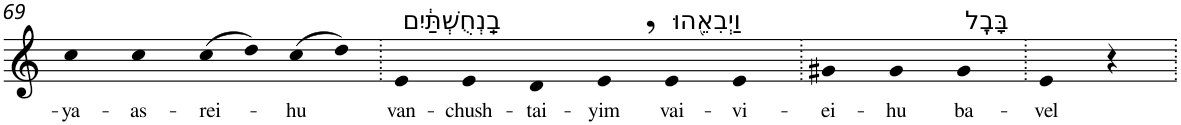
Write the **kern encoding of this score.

**kern	**text
*part1	*part1
*staff1	*staff1
*I"Piano	*
*I'Pno	*
!!LO:PB:g=z
*clefG2	*
*k[]	*
=69	=69
!	!LO:LY:b
4cc	-ya-
!	!LO:LY:b
4cc	-as-
!	!LO:LY:b
(>8cc	-rei-
8dd)	.
!	!LO:LY:b
(>8cc	-hu
8dd)	.
=70.	=70.
!LO:TX:a:t=בַֽנְחֻשְׁתַּ֔יִם	!
!	!LO:LY:b
4e	van-
!	!LO:LY:b
4e	-chush-
!	!LO:LY:b
4d	-tai-
!	!LO:LY:b
4e,	-yim
!LO:TX:a:t=וַיְבִאֵ֖הוּ	!
!	!LO:LY:b
4e	vai-
!	!LO:LY:b
4e	-vi-
=71.	=71.
!	!LO:LY:b
4g#X	-ei-
!	!LO:LY:b
4g#	-hu
!LO:TX:a:t=בָּבֶֽל	!
!	!LO:LY:b
4g#	ba-
=72.	=72.
!	!LO:LY:b
4e	-vel
4r	.
=.	=.
*-	*-
